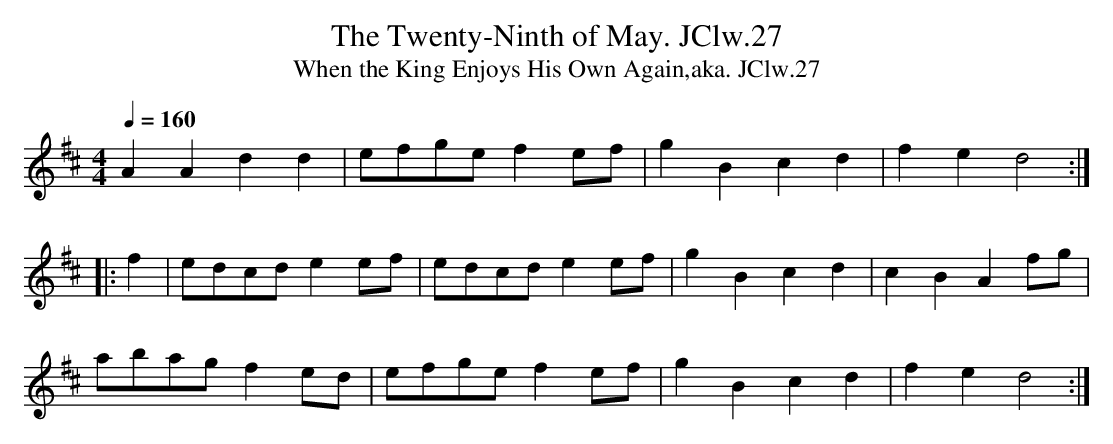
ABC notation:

X:1
T:Twenty-Ninth of May. JClw.27, The
T:When the King Enjoys His Own Again,aka. JClw.27
M:4/4
L:1/8
Q:1/4=160
K:D
A2A2d2d2|efge f2 ef|g2B2c2d2|f2e2d4:|
|:f2|edcd e2ef|edcde2ef|g2B2c2d2|c2B2A2fg|
abag f2 ed|efge f2 ef|g2B2c2d2|f2e2d4:|
